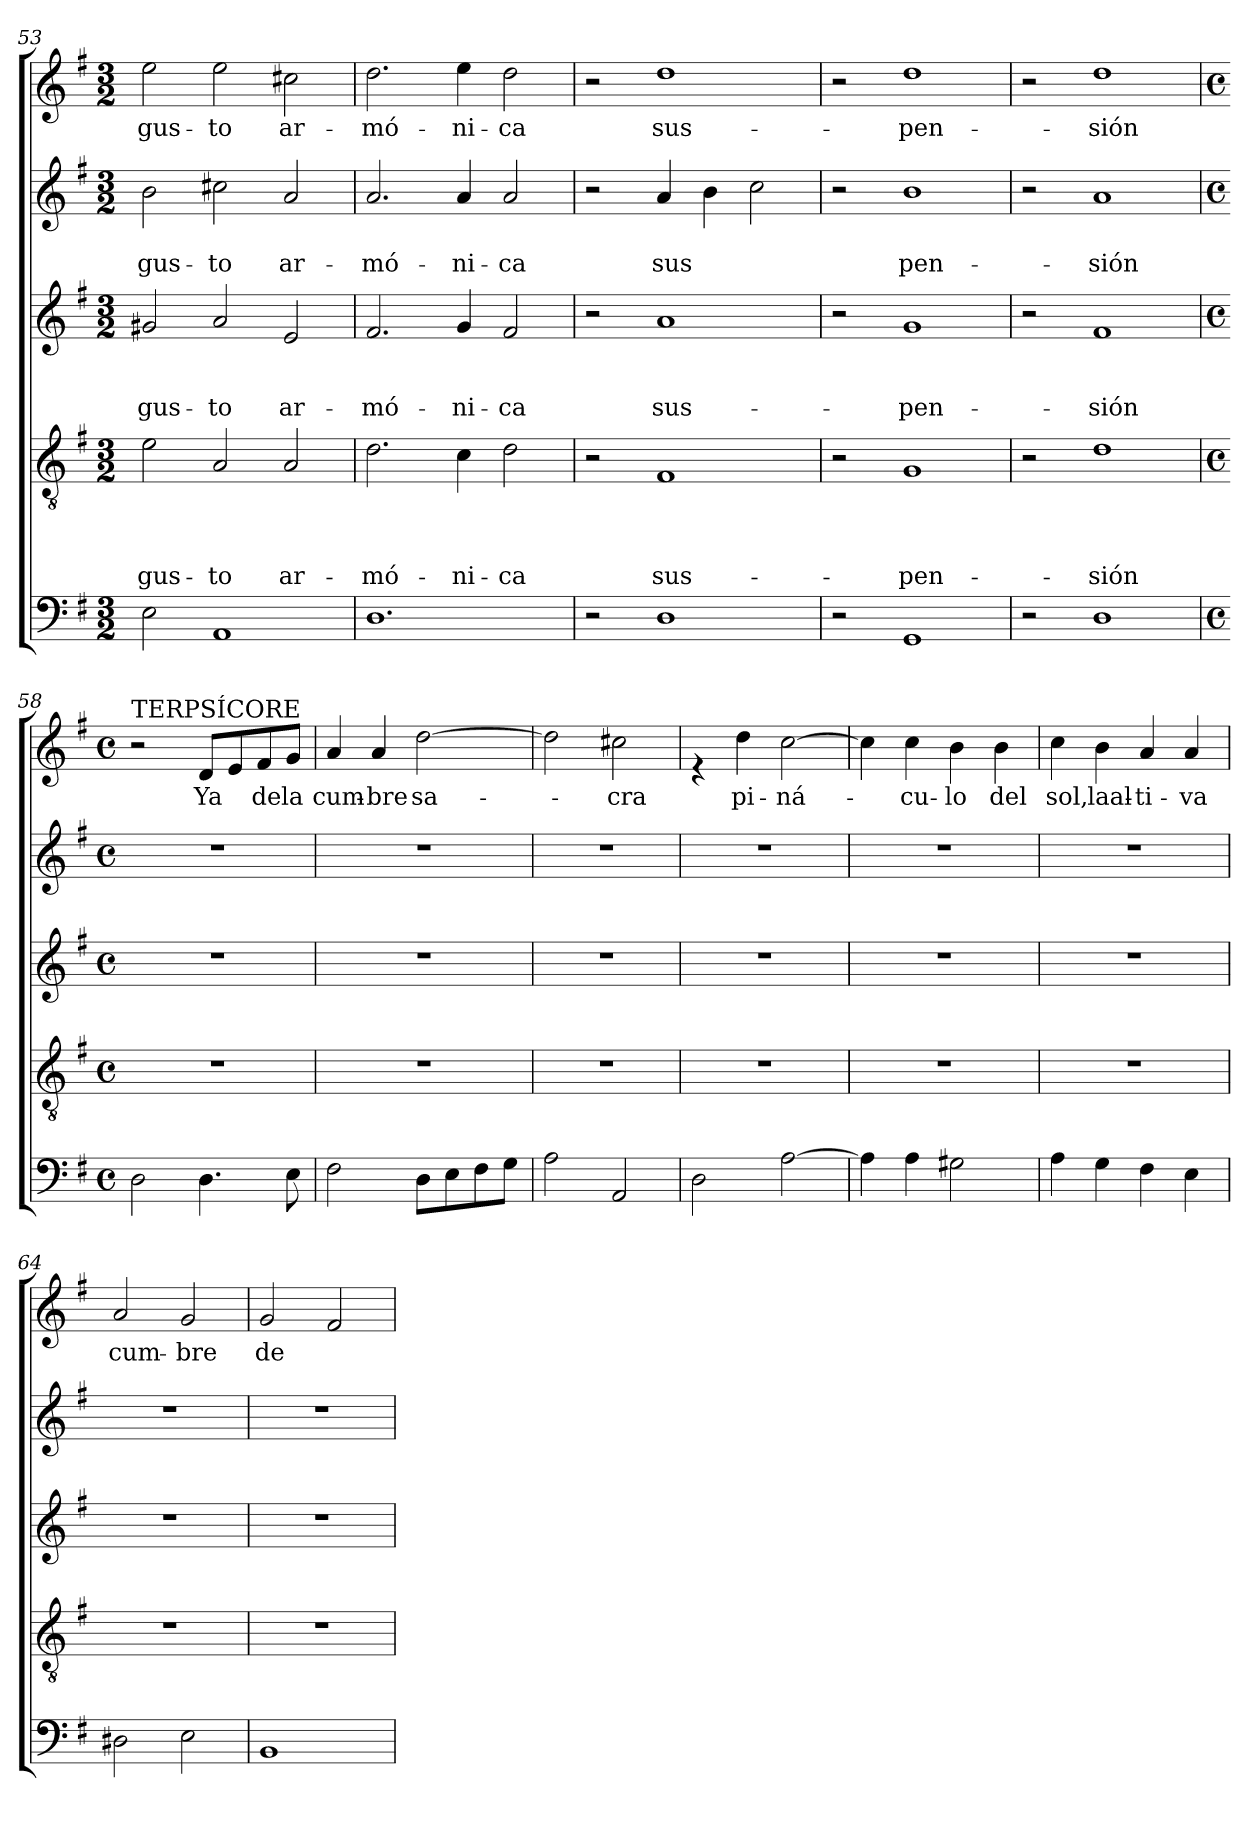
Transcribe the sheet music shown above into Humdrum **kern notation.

**kern	**kern	**text	**text	**text	**text	**kern	**text	**text	**text	**kern	**text	**text	**kern	**text
*part5	*part4	*part4	*part4	*part4	*part4	*part3	*part3	*part3	*part3	*part2	*part2	*part2	*part1	*part1
*staff5	*staff4	*staff4	*staff4	*staff4	*staff4	*staff3	*staff3	*staff3	*staff3	*staff2	*staff2	*staff2	*staff1	*staff1
*clefF4	*clefGv2	*	*	*	*	*clefG2	*	*	*	*clefG2	*	*	*clefG2	*
*k[f#]	*k[f#]	*	*	*	*	*k[f#]	*	*	*	*k[f#]	*	*	*k[f#]	*
*G:	*G:	*	*	*	*	*G:	*	*	*	*G:	*	*	*G:	*
*M3/2	*M3/2	*	*	*	*	*M3/2	*	*	*	*M3/2	*	*	*M3/2	*
=53	=53	=53	=53	=53	=53	=53	=53	=53	=53	=53	=53	=53	=53	=53
!	!	!	!	!	!LO:LY:b	!	!	!	!LO:LY:b	!	!	!LO:LY:b	!	!LO:LY:b
2E\	2e\	.	.	.	-gus-	2g#X/	.	.	-gus-	2b\	.	gus-	2ee\	gus-
!	!	!	!	!	!LO:LY:b	!	!	!	!LO:LY:b	!	!	!LO:LY:b	!	!LO:LY:b
1AA	2A/	.	.	.	-to	2a/	.	.	-to	2cc#X\	.	-to	2ee\	-to
!	!	!	!	!	!LO:LY:b	!	!	!	!LO:LY:b	!	!	!LO:LY:b	!	!LO:LY:b
.	2A/	.	.	.	ar-	2e/	.	.	ar-	2a/	.	ar-	2cc#X\	ar-
=54	=54	=54	=54	=54	=54	=54	=54	=54	=54	=54	=54	=54	=54	=54
!	!	!	!	!	!LO:LY:b	!	!	!	!LO:LY:b	!	!	!LO:LY:b	!	!LO:LY:b
1.D	2.d\	.	.	.	-mó-	2.f#/	.	.	-mó-	2.a/	.	-mó-	2.dd\	-mó-
!	!	!	!	!	!LO:LY:b	!	!	!	!LO:LY:b	!	!	!LO:LY:b	!	!LO:LY:b
.	4c\	.	.	.	-ni-	4g/	.	.	-ni-	4a/	.	-ni-	4ee\	-ni-
!	!	!	!	!	!LO:LY:b	!	!	!	!LO:LY:b	!	!	!LO:LY:b	!	!LO:LY:b
.	2d\	.	.	.	-ca	2f#/	.	.	-ca	2a/	.	-ca	2dd\	-ca
=55	=55	=55	=55	=55	=55	=55	=55	=55	=55	=55	=55	=55	=55	=55
2r	2r	.	.	.	.	2r	.	.	.	2r	.	.	2r	.
!	!	!	!	!	!LO:LY:b	!	!	!	!LO:LY:b	!	!	!LO:LY:b	!	!LO:LY:b
1D	1F#	.	.	.	sus-	1a	.	.	sus-	4a/	.	sus	1dd	sus-
.	.	.	.	.	.	.	.	.	.	4b\	.	.	.	.
.	.	.	.	.	.	.	.	.	.	2cc\	.	.	.	.
=56	=56	=56	=56	=56	=56	=56	=56	=56	=56	=56	=56	=56	=56	=56
2r	2r	.	.	.	.	2r	.	.	.	2r	.	.	2r	.
!	!	!	!	!	!LO:LY:b	!	!	!	!LO:LY:b	!	!	!LO:LY:b	!	!LO:LY:b
1GG	1G	.	.	.	-pen-	1g	.	.	-pen-	1b	.	pen-	1dd	-pen-
!!LO:LB:g=z
=57	=57	=57	=57	=57	=57	=57	=57	=57	=57	=57	=57	=57	=57	=57
2r	2r	.	.	.	.	2r	.	.	.	2r	.	.	2r	.
!	!	!	!	!	!LO:LY:b	!	!	!	!LO:LY:b	!	!	!LO:LY:b	!	!LO:LY:b
1D	1d	.	.	.	-sión	1f#	.	.	-sión	1a	.	-sión	1dd	-sión
!!LO:PB:g=z
=58	=58	=58	=58	=58	=58	=58	=58	=58	=58	=58	=58	=58	=58	=58
*M4/4	*M4/4	*	*	*	*	*M4/4	*	*	*	*M4/4	*	*	*M4/4	*
*met(c)	*met(c)	*	*	*	*	*met(c)	*	*	*	*met(c)	*	*	*met(c)	*
*	*	*	*	*	*	*	*	*	*	*	*	*	*MM120	*
!	!	!	!	!	!	!	!	!	!	!	!	!	!LO:TX:a:t=TERPSÍCORE	!
2D\	1r	.	.	.	.	1r	.	.	.	1r	.	.	2r	.
!	!	!	!	!	!	!	!	!	!	!	!	!	!	!LO:LY:b
4.D\	.	.	.	.	.	.	.	.	.	.	.	.	8d/L	Ya
.	.	.	.	.	.	.	.	.	.	.	.	.	8e/	.
!	!	!	!	!	!	!	!	!	!	!	!	!	!	!LO:LY:b
.	.	.	.	.	.	.	.	.	.	.	.	.	8f#/	de
!	!	!	!	!	!	!	!	!	!	!	!	!	!	!LO:LY:b
8E\	.	.	.	.	.	.	.	.	.	.	.	.	8g/J	la
=59	=59	=59	=59	=59	=59	=59	=59	=59	=59	=59	=59	=59	=59	=59
!	!	!	!	!	!	!	!	!	!	!	!	!	!	!LO:LY:b
2F#\	1r	.	.	.	.	1r	.	.	.	1r	.	.	4a/	cum-
!	!	!	!	!	!	!	!	!	!	!	!	!	!	!LO:LY:b
.	.	.	.	.	.	.	.	.	.	.	.	.	4a/	-bre
!	!	!	!	!	!	!	!	!	!	!	!	!	!	!LO:LY:b
8D\L	.	.	.	.	.	.	.	.	.	.	.	.	[>2dd\	sa-
8E\	.	.	.	.	.	.	.	.	.	.	.	.	.	.
8F#\	.	.	.	.	.	.	.	.	.	.	.	.	.	.
8G\J	.	.	.	.	.	.	.	.	.	.	.	.	.	.
=60	=60	=60	=60	=60	=60	=60	=60	=60	=60	=60	=60	=60	=60	=60
2A\	1r	.	.	.	.	1r	.	.	.	1r	.	.	2dd\]	.
!	!	!	!	!	!	!	!	!	!	!	!	!	!	!LO:LY:b
2AA/	.	.	.	.	.	.	.	.	.	.	.	.	2cc#X\	-cra
=61	=61	=61	=61	=61	=61	=61	=61	=61	=61	=61	=61	=61	=61	=61
2D\	1r	.	.	.	.	1r	.	.	.	1r	.	.	4re	.
!	!	!	!	!	!	!	!	!	!	!	!	!	!	!LO:LY:b
.	.	.	.	.	.	.	.	.	.	.	.	.	4dd\	pi-
!	!	!	!	!	!	!	!	!	!	!	!	!	!	!LO:LY:b
[>2A\	.	.	.	.	.	.	.	.	.	.	.	.	[>2cc\	-ná-
=62	=62	=62	=62	=62	=62	=62	=62	=62	=62	=62	=62	=62	=62	=62
4A\]	1r	.	.	.	.	1r	.	.	.	1r	.	.	4cc\]	.
!	!	!	!	!	!	!	!	!	!	!	!	!	!	!LO:LY:b
4A\	.	.	.	.	.	.	.	.	.	.	.	.	4cc\	-cu-
!	!	!	!	!	!	!	!	!	!	!	!	!	!	!LO:LY:b
2G#X\	.	.	.	.	.	.	.	.	.	.	.	.	4b\	-lo
!	!	!	!	!	!	!	!	!	!	!	!	!	!	!LO:LY:b
.	.	.	.	.	.	.	.	.	.	.	.	.	4b\	del
=63	=63	=63	=63	=63	=63	=63	=63	=63	=63	=63	=63	=63	=63	=63
!	!	!	!	!	!	!	!	!	!	!	!	!	!	!LO:LY:b
4A\	1r	.	.	.	.	1r	.	.	.	1r	.	.	4cc\	sol,
!	!	!	!	!	!	!	!	!	!	!	!	!	!	!LO:LY:b
4G\	.	.	.	.	.	.	.	.	.	.	.	.	4b\	laal-
!	!	!	!	!	!	!	!	!	!	!	!	!	!	!LO:LY:b
4F#\	.	.	.	.	.	.	.	.	.	.	.	.	4a/	-ti-
!	!	!	!	!	!	!	!	!	!	!	!	!	!	!LO:LY:b
4E\	.	.	.	.	.	.	.	.	.	.	.	.	4a/	-va
!!LO:LB:g=z
=64	=64	=64	=64	=64	=64	=64	=64	=64	=64	=64	=64	=64	=64	=64
!	!	!	!	!	!	!	!	!	!	!	!	!	!	!LO:LY:b
2D#X\	1r	.	.	.	.	1r	.	.	.	1r	.	.	2a/	cum-
!	!	!	!	!	!	!	!	!	!	!	!	!	!	!LO:LY:b
2E\	.	.	.	.	.	.	.	.	.	.	.	.	2g/	-bre
=65	=65	=65	=65	=65	=65	=65	=65	=65	=65	=65	=65	=65	=65	=65
!	!	!	!	!	!	!	!	!	!	!	!	!	!	!LO:LY:b
1BB	1r	.	.	.	.	1r	.	.	.	1r	.	.	2g/	de
.	.	.	.	.	.	.	.	.	.	.	.	.	2f#/	.
=	=	=	=	=	=	=	=	=	=	=	=	=	=	=
*-	*-	*-	*-	*-	*-	*-	*-	*-	*-	*-	*-	*-	*-	*-
